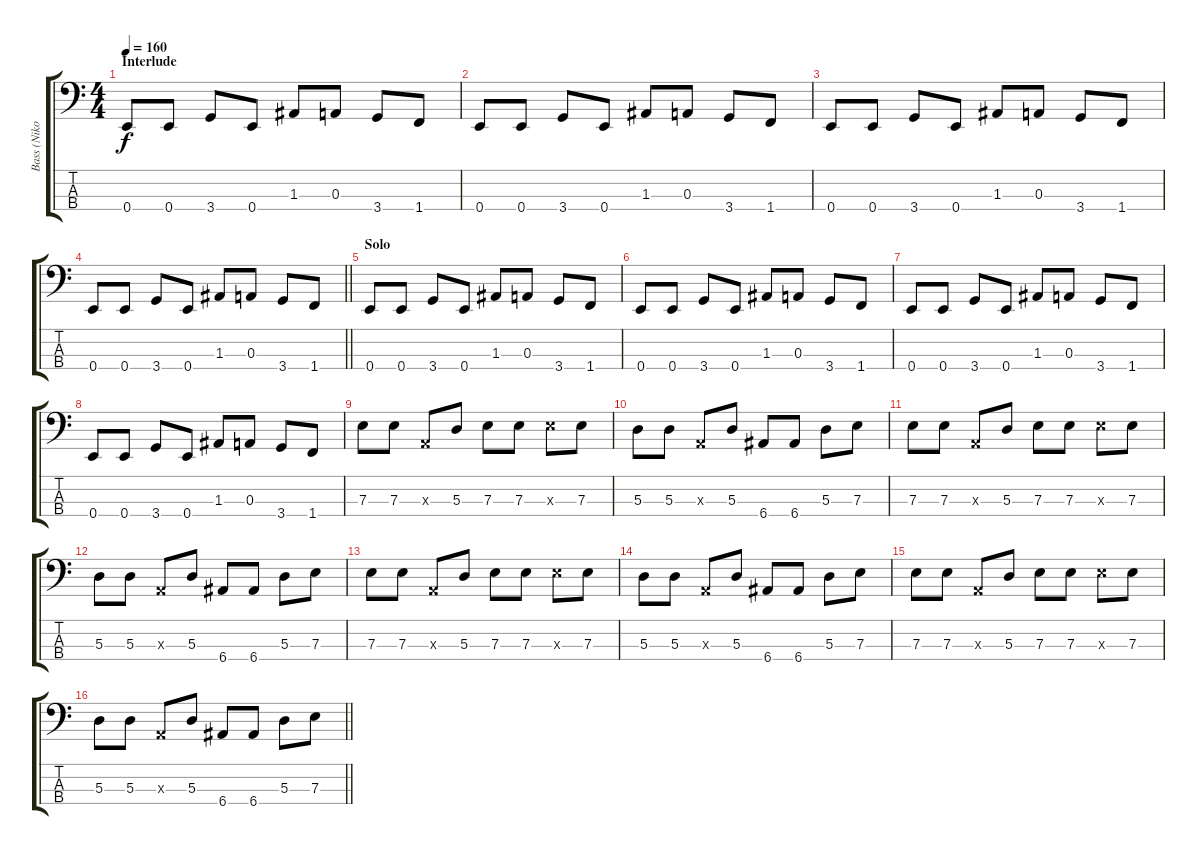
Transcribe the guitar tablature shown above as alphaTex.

\track ("Bass (Nikolai Fraiture)" "Bass (Niko") {instrument electricbasspick}
\staff {score tabs}
\tuning (G2 D2 A1 E1) {hide}
\ts (4 4)
\section ("" "Interlude")
\tempo 160
\clef f4
\ks c
0.4.8{dy f} 0.4.8 3.4.8 0.4.8 1.3.8 0.3.8 3.4.8 1.4.8 |
0.4.8 0.4.8 3.4.8 0.4.8 1.3.8 0.3.8 3.4.8 1.4.8 |
0.4.8 0.4.8 3.4.8 0.4.8 1.3.8 0.3.8 3.4.8 1.4.8 |
\barLineRight lightlight
0.4.8 0.4.8 3.4.8 0.4.8 1.3.8 0.3.8 3.4.8 1.4.8 |
\section ("" "Solo")
0.4.8 0.4.8 3.4.8 0.4.8 1.3.8 0.3.8 3.4.8 1.4.8 |
0.4.8 0.4.8 3.4.8 0.4.8 1.3.8 0.3.8 3.4.8 1.4.8 |
0.4.8 0.4.8 3.4.8 0.4.8 1.3.8 0.3.8 3.4.8 1.4.8 |
0.4.8 0.4.8 3.4.8 0.4.8 1.3.8 0.3.8 3.4.8 1.4.8 |
7.3.8 7.3.8 0.3{x}.8 5.3.8 7.3.8 7.3.8 7.3{x}.8 7.3.8 |
5.3.8 5.3.8 0.3{x}.8 5.3.8 6.4.8 6.4.8 5.3.8 7.3.8 |
7.3.8 7.3.8 0.3{x}.8 5.3.8 7.3.8 7.3.8 7.3{x}.8 7.3.8 |
5.3.8 5.3.8 0.3{x}.8 5.3.8 6.4.8 6.4.8 5.3.8 7.3.8 |
7.3.8 7.3.8 0.3{x}.8 5.3.8 7.3.8 7.3.8 7.3{x}.8 7.3.8 |
5.3.8 5.3.8 0.3{x}.8 5.3.8 6.4.8 6.4.8 5.3.8 7.3.8 |
7.3.8 7.3.8 0.3{x}.8 5.3.8 7.3.8 7.3.8 7.3{x}.8 7.3.8 |
\barLineRight lightlight
5.3.8 5.3.8 0.3{x}.8 5.3.8 6.4.8 6.4.8 5.3.8 7.3.8
